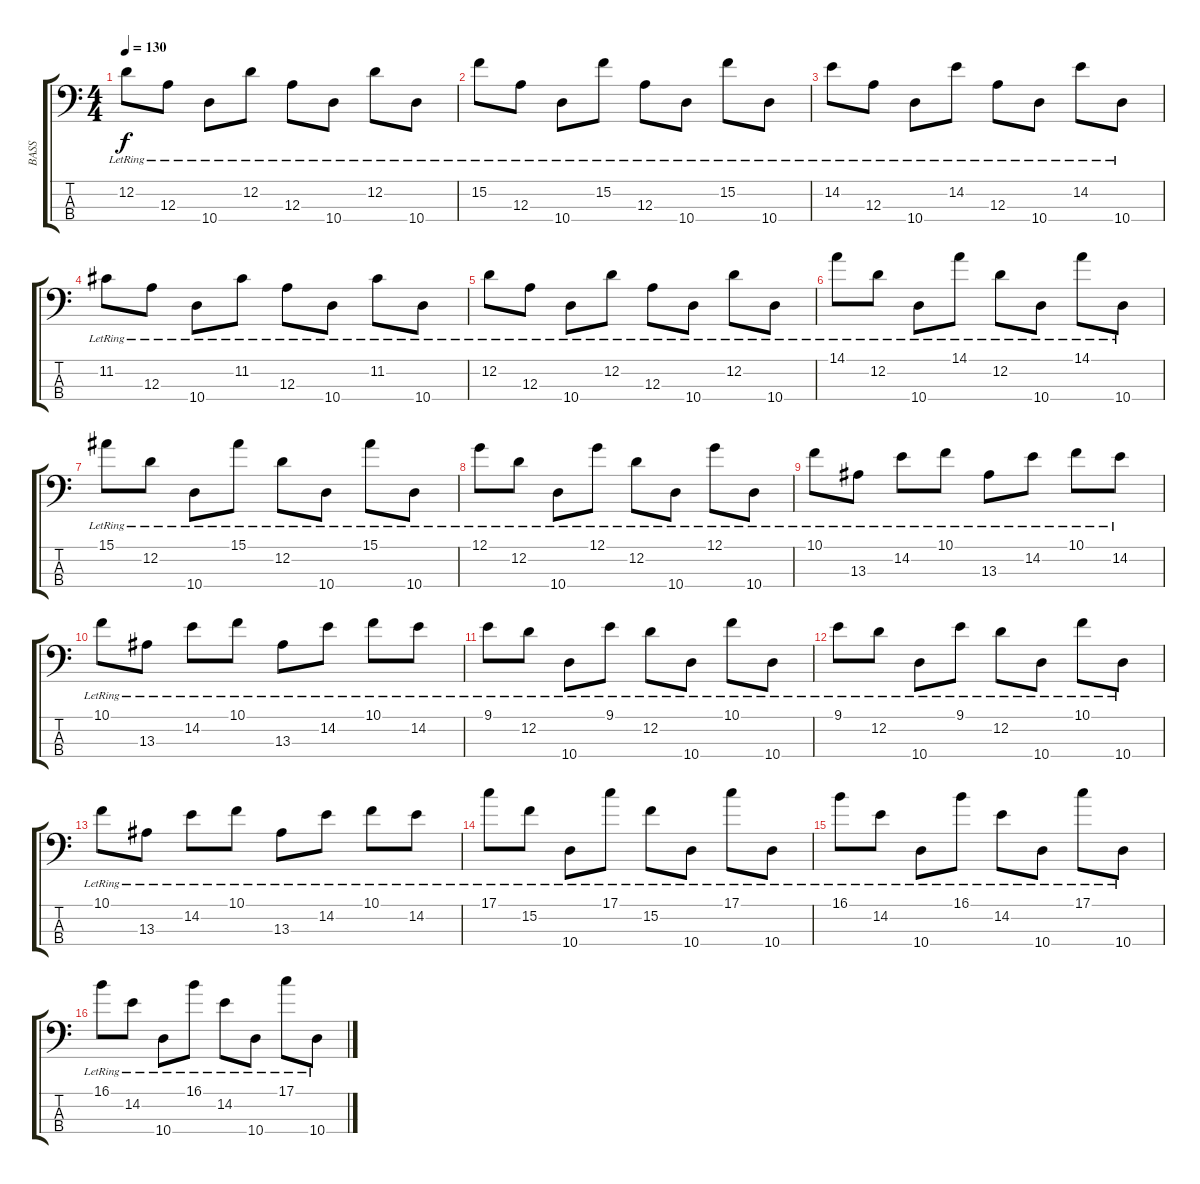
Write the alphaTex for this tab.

\track ("BASS" "BASS") {instrument electricbassfinger}
\staff {score tabs}
\tuning (G2 D2 A1 E1) {hide}
\ts (4 4)
\tempo 130
\clef f4
\ks c
12.2{lr}.8{dy f instrument electricbassfinger} 12.3{lr}.8 10.4{lr}.8 12.2{lr}.8 12.3{lr}.8 10.4{lr}.8 12.2{lr}.8 10.4{lr}.8 |
15.2{lr}.8 12.3{lr}.8 10.4{lr}.8 15.2{lr}.8 12.3{lr}.8 10.4{lr}.8 15.2{lr}.8 10.4{lr}.8 |
14.2{lr}.8 12.3{lr}.8 10.4{lr}.8 14.2{lr}.8 12.3{lr}.8 10.4{lr}.8 14.2{lr}.8 10.4{lr}.8 |
11.2{lr}.8 12.3{lr}.8 10.4{lr}.8 11.2{lr}.8 12.3{lr}.8 10.4{lr}.8 11.2{lr}.8 10.4{lr}.8 |
12.2{lr}.8 12.3{lr}.8 10.4{lr}.8 12.2{lr}.8 12.3{lr}.8 10.4{lr}.8 12.2{lr}.8 10.4{lr}.8 |
14.1{lr}.8 12.2{lr}.8 10.4{lr}.8 14.1{lr}.8 12.2{lr}.8 10.4{lr}.8 14.1{lr}.8 10.4{lr}.8 |
15.1{lr}.8 12.2{lr}.8 10.4{lr}.8 15.1{lr}.8 12.2{lr}.8 10.4{lr}.8 15.1{lr}.8 10.4{lr}.8 |
12.1{lr}.8 12.2{lr}.8 10.4{lr}.8 12.1{lr}.8 12.2{lr}.8 10.4{lr}.8 12.1{lr}.8 10.4{lr}.8 |
10.1{lr}.8 13.3{lr}.8 14.2{lr}.8 10.1{lr}.8 13.3{lr}.8 14.2{lr}.8 10.1{lr}.8 14.2{lr}.8 |
10.1{lr}.8 13.3{lr}.8 14.2{lr}.8 10.1{lr}.8 13.3{lr}.8 14.2{lr}.8 10.1{lr}.8 14.2{lr}.8 |
9.1{lr}.8 12.2{lr}.8 10.4{lr}.8 9.1{lr}.8 12.2{lr}.8 10.4{lr}.8 10.1{lr}.8 10.4{lr}.8 |
9.1{lr}.8 12.2{lr}.8 10.4{lr}.8 9.1{lr}.8 12.2{lr}.8 10.4{lr}.8 10.1{lr}.8 10.4{lr}.8 |
10.1{lr}.8 13.3{lr}.8 14.2{lr}.8 10.1{lr}.8 13.3{lr}.8 14.2{lr}.8 10.1{lr}.8 14.2{lr}.8 |
17.1{lr}.8 15.2{lr}.8 10.4{lr}.8 17.1{lr}.8 15.2{lr}.8 10.4{lr}.8 17.1{lr}.8 10.4{lr}.8 |
16.1{lr}.8 14.2{lr}.8 10.4{lr}.8 16.1{lr}.8 14.2{lr}.8 10.4{lr}.8 17.1{lr}.8 10.4{lr}.8 |
16.1{lr}.8 14.2{lr}.8 10.4{lr}.8 16.1{lr}.8 14.2{lr}.8 10.4{lr}.8 17.1{lr}.8 10.4{lr}.8
